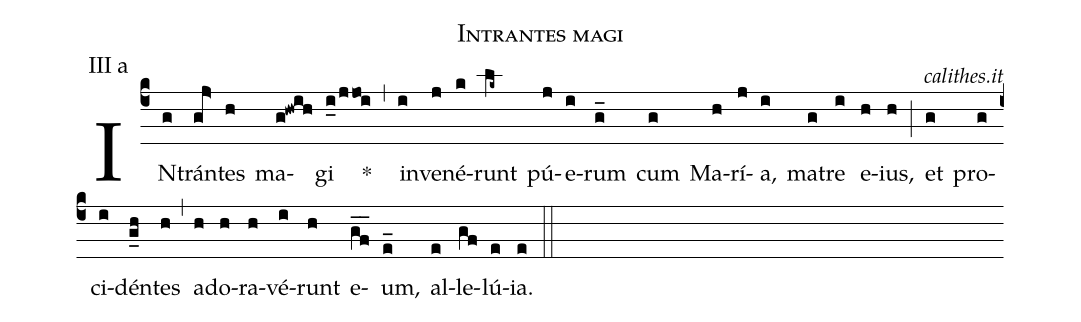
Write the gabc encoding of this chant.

name: Intrantes magi;
commentary: calithes.it;
annotation: III a;
mode: 3;
%%
(c4)
IN(g)trán(gj>)tes(h) ma(g!hwih)gi(i_0/jjoi) *(,)
in(i)ve(j)né(k)runt(lk~) pú(j)e(i)rum(g_) cum(g) Ma(h)rí(j)a,(i) ma(g)tre(i) e(h)ius,(h) (;)
et(g) pro(g)ci(i)dén(g_h)tes(h) (,)
a(h)do(h)ra(h)vé(i)runt(h) e(gf__)um,(e_) al(e)le(gf)lú(e)ia. (e) (::)
